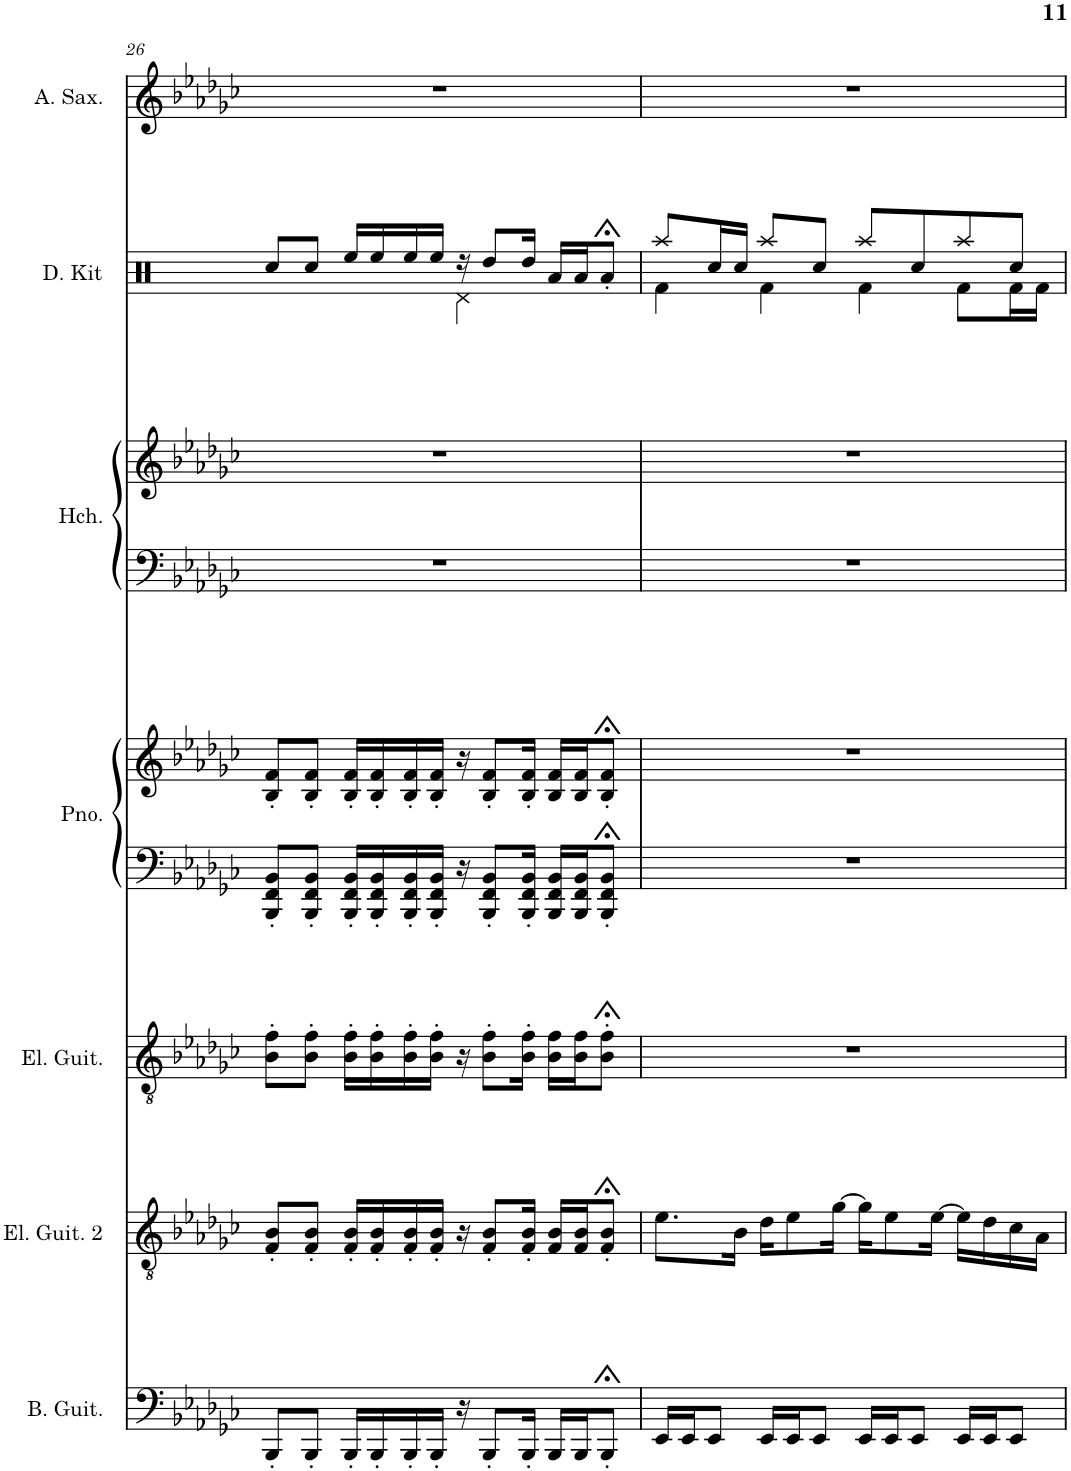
**kern	**kern	**kern	**kern	**kern	**kern	**kern	**kern	**kern
*part7	*part6	*part5	*part4	*part4	*part3	*part3	*part2	*part1
*staff9	*staff8	*staff7	*staff6	*staff5	*staff4	*staff3	*staff2	*staff1
*I"Bass Guitar	*I"Electric Guitar 2	*I"Electric Guitar	*I"Piano	*	*I"Harpsichord	*	*I"Drum Kit	*I"Alto Saxophone
*I'B. Guit.	*I'El. Guit. 2	*I'El. Guit.	*I'Pno.	*	*I'Hch.	*	*I'D. Kit	*I'A. Sax.
!!LO:PB:g=z
*clefF4	*clefGv2	*clefGv2	*clefF4	*clefG2	*clefF4	*clefG2	*clefX	*clefG2
*	*	*	*	*	*	*	*	*ITrd5c9
*k[b-e-a-d-g-c-]	*k[b-e-a-d-g-c-]	*k[b-e-a-d-g-c-]	*k[b-e-a-d-g-c-]	*k[b-e-a-d-g-c-]	*k[b-e-a-d-g-c-]	*k[b-e-a-d-g-c-]	*k[]	*k[b-e-a-d-g-c-]
*M4/4	*M4/4	*M4/4	*M4/4	*M4/4	*M4/4	*M4/4	*M4/4	*M4/4
=26	=26	=26	=26	=26	=26	=26	=26	=26
*	*	*	*	*	*	*	*^	*
8BBB-'/L	8F/' 8B-/'L	8B-\' 8f\'L	8BBB-/' 8FF/' 8BB-/'L	8B-/' 8f/'L	1r	1r	8Rcc/L	2ryy	1r
8BBB-'/J	8F/' 8B-/'J	8B-\' 8f\'J	8BBB-/' 8FF/' 8BB-/'J	8B-/' 8f/'J	.	.	8Rcc/J	.	.
16BBB-'/LL	16F/' 16B-/'LL	16B-\' 16f\'LL	16BBB-/' 16FF/' 16BB-/'LL	16B-/' 16f/'LL	.	.	16Ree/LL	.	.
16BBB-'/	16F/' 16B-/'	16B-\' 16f\'	16BBB-/' 16FF/' 16BB-/'	16B-/' 16f/'	.	.	16Ree/	.	.
16BBB-'/	16F/' 16B-/'	16B-\' 16f\'	16BBB-/' 16FF/' 16BB-/'	16B-/' 16f/'	.	.	16Ree/	.	.
16BBB-'/JJ	16F/' 16B-/'JJ	16B-\' 16f\'JJ	16BBB-/' 16FF/' 16BB-/'JJ	16B-/' 16f/'JJ	.	.	16Ree/JJ	.	.
16r	16r	16r	16r	16r	.	.	16r	4Rd\	.
8BBB-'/L	8F/' 8B-/'L	8B-\' 8f\'L	8BBB-/' 8FF/' 8BB-/'L	8B-/' 8f/'L	.	.	8Rdd/L	.	.
16BBB-'/Jk	16F/' 16B-/'Jk	16B-\' 16f\'Jk	16BBB-/' 16FF/' 16BB-/'Jk	16B-/' 16f/'Jk	.	.	16Rdd/Jk	.	.
16BBB-/LL	16F/ 16B-/LL	16B-\ 16f\LL	16BBB-/ 16FF/ 16BB-/LL	16B-/ 16f/LL	.	.	16Ra/LL	4ryy	.
16BBB-/J	16F/ 16B-/J	16B-\ 16f\J	16BBB-/ 16FF/ 16BB-/J	16B-/ 16f/J	.	.	16Ra/J	.	.
8BBB-;<'/J	8F/;<' 8B-/;<'J	8B-\;<' 8f\;<'J	8BBB-/;<' 8FF/;<' 8BB-/;<'J	8B-/;<' 8f/;<'J	.	.	8Ra;<'/J	.	.
=27	=27	=27	=27	=27	=27	=27	=27	=27	=27
16EE-/LL	8.e-\L	1r	1r	1r	1r	1r	8Raa/L	4Rf\	1r
16EE-/J	.	.	.	.	.	.	.	.	.
8EE-/J	.	.	.	.	.	.	16Rcc/L	.	.
.	16B-\Jk	.	.	.	.	.	16Rcc/JJ	.	.
16EE-/LL	16d-\KL	.	.	.	.	.	8Raa/L	4Rf\	.
16EE-/J	8e-\	.	.	.	.	.	.	.	.
8EE-/J	.	.	.	.	.	.	8Rcc/J	.	.
.	[16g-\Jk	.	.	.	.	.	.	.	.
16EE-/LL	16g-\KL]	.	.	.	.	.	8Raa/L	4Rf\	.
16EE-/J	8e-\	.	.	.	.	.	.	.	.
8EE-/J	.	.	.	.	.	.	8Rcc/	.	.
.	[16e-\Jk	.	.	.	.	.	.	.	.
16EE-/LL	16e-\LL]	.	.	.	.	.	8Raa/	8Rf\L	.
16EE-/J	16d-\	.	.	.	.	.	.	.	.
8EE-/J	16c-\	.	.	.	.	.	8Rcc/J	16Rf\L	.
.	16A-\JJ	.	.	.	.	.	.	16Rf\JJ	.
*	*	*	*	*	*	*	*v	*v	*
=	=	=	=	=	=	=	=	=
*-	*-	*-	*-	*-	*-	*-	*-	*-
